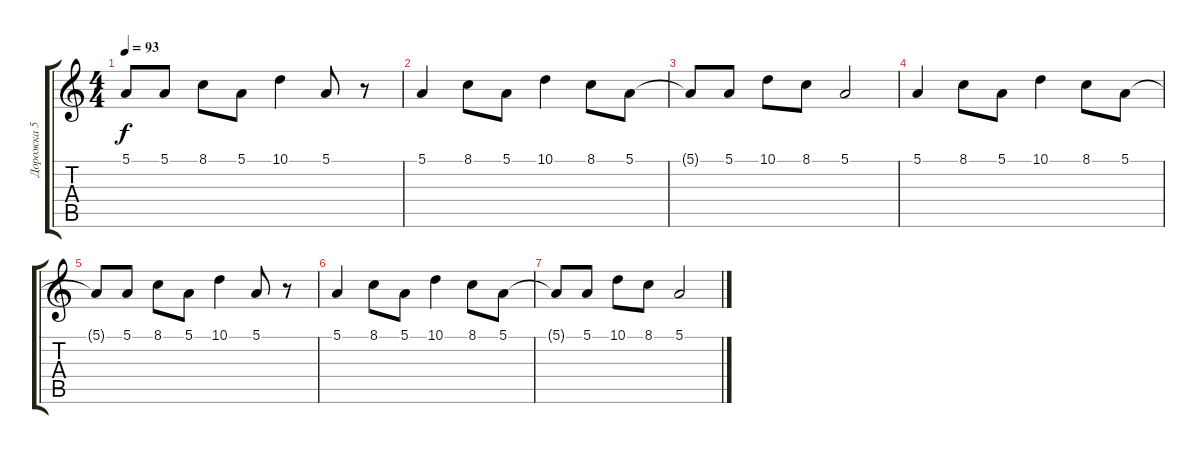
\track ("Дорожка 5" "Дорожка 5") {instrument lead2sawtooth}
\staff {score tabs}
\tuning (E4 B3 G3 D3 A2 E2) {hide}
\ts (4 4)
\tempo 93
\clef g2
\ks c
5.1{t}.8{dy f} 5.1.8 8.1.8 5.1.8 10.1.4 5.1.8 r.8 |
5.1.4 8.1.8 5.1.8 10.1.4 8.1.8 5.1.8 |
5.1{t}.8 5.1.8 10.1.8 8.1.8 5.1.2 |
5.1.4 8.1.8 5.1.8 10.1.4 8.1.8 5.1.8 |
5.1{t}.8 5.1.8 8.1.8 5.1.8 10.1.4 5.1.8 r.8 |
5.1.4 8.1.8 5.1.8 10.1.4 8.1.8 5.1.8 |
5.1{t}.8 5.1.8 10.1.8 8.1.8 5.1.2
